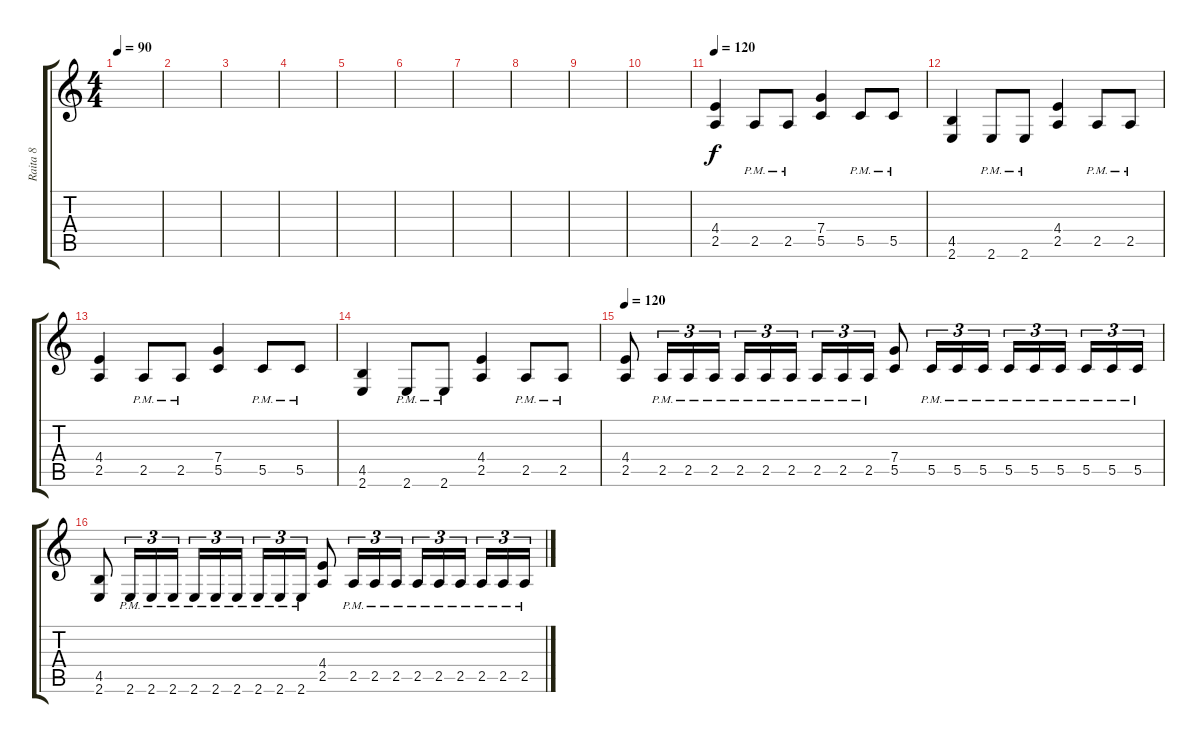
\track ("Raita 8" "Raita 8") {instrument distortionguitar}
\staff {score tabs}
\tuning (D4 A3 F3 C3 G2 D2) {hide}
\ts (4 4)
\tempo 90
\clef g2
\ks c
|
|
|
|
|
|
|
|
|
|
\tempo 120
(4.4 2.5).4{volume 14} 2.5{pm}.8 2.5{pm}.8 (7.4 5.5).4 5.5{pm}.8 5.5{pm}.8 |
(4.5 2.6).4 2.6{pm}.8 2.6{pm}.8 (4.4 2.5).4 2.5{pm}.8 2.5{pm}.8 |
(4.4 2.5).4 2.5{pm}.8 2.5{pm}.8 (7.4 5.5).4 5.5{pm}.8 5.5{pm}.8 |
(4.5 2.6).4 2.6{pm}.8 2.6{pm}.8 (4.4 2.5).4 2.5{pm}.8 2.5{pm}.8 |
\tempo 120
(4.4 2.5).8{instrument distortionguitar} 2.5{pm}.16{tu (3 2)} 2.5{pm}.16{tu (3 2)} 2.5{pm}.16{tu (3 2)} 2.5{pm}.16{tu (3 2)} 2.5{pm}.16{tu (3 2)} 2.5{pm}.16{tu (3 2) beam splitsecondary} 2.5{pm}.16{tu (3 2)} 2.5{pm}.16{tu (3 2)} 2.5{pm}.16{tu (3 2)} (7.4 5.5).8 5.5{pm}.16{tu (3 2)} 5.5{pm}.16{tu (3 2)} 5.5{pm}.16{tu (3 2)} 5.5{pm}.16{tu (3 2)} 5.5{pm}.16{tu (3 2)} 5.5{pm}.16{tu (3 2) beam splitsecondary} 5.5{pm}.16{tu (3 2)} 5.5{pm}.16{tu (3 2)} 5.5{pm}.16{tu (3 2)} |
(4.5 2.6).8 2.6{pm}.16{tu (3 2)} 2.6{pm}.16{tu (3 2)} 2.6{pm}.16{tu (3 2)} 2.6{pm}.16{tu (3 2)} 2.6{pm}.16{tu (3 2)} 2.6{pm}.16{tu (3 2) beam splitsecondary} 2.6{pm}.16{tu (3 2)} 2.6{pm}.16{tu (3 2)} 2.6{pm}.16{tu (3 2)} (4.4 2.5).8 2.5{pm}.16{tu (3 2)} 2.5{pm}.16{tu (3 2)} 2.5{pm}.16{tu (3 2)} 2.5{pm}.16{tu (3 2)} 2.5{pm}.16{tu (3 2)} 2.5{pm}.16{tu (3 2) beam splitsecondary} 2.5{pm}.16{tu (3 2)} 2.5{pm}.16{tu (3 2)} 2.5{pm}.16{tu (3 2)}
